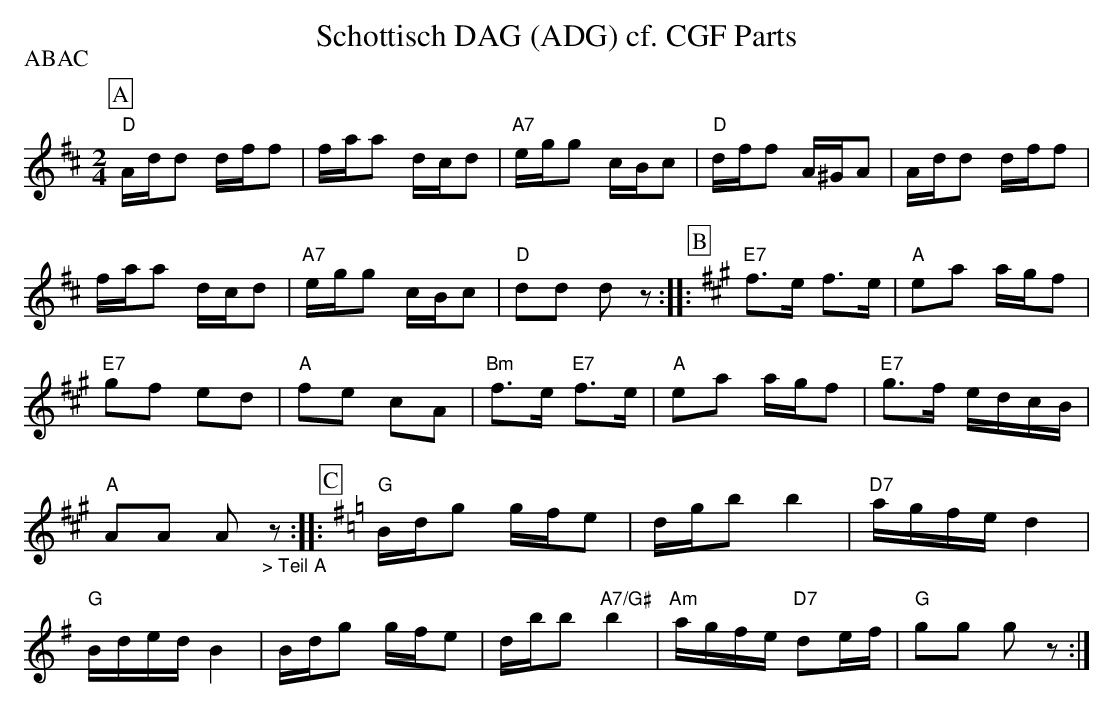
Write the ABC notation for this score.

X:1
T:Schottisch DAG (ADG) cf. CGF Parts
P:ABAC
M:2/4
L:1/16
K:Dmaj%%MIDI gchordon
[P:A] "D"Add2 dff2 | faa2 dcd2 | "A7"egg2 cBc2 | "D"dff2 A^GA2 | Add2 dff2 |
faa2 dcd2 | "A7"egg2 cBc2 | "D"d2d2 d2z2 :: [P:B] [K:Amaj] [L:1/8] "E7"f>e f>e | "A"ea a/2g/2f |
"E7"gf ed | "A"fe cA | "Bm"f>e "E7"f>e | "A"ea a/2g/2f | "E7"g>f e/2d/2c/2B/2 |
"A"AA A"_> Teil A"z :: [P:C] [K:Gmaj] [L:1/16] "G"Bdg2 gfe2 | dgb2 b4 | "D7"agfe d4 |
"G"Bded B4 | Bdg2 gfe2 | dbb2 "A7/G#"b4 | "Am"agfe "D7"d2ef | "G"g2g2 g2z2 :|
